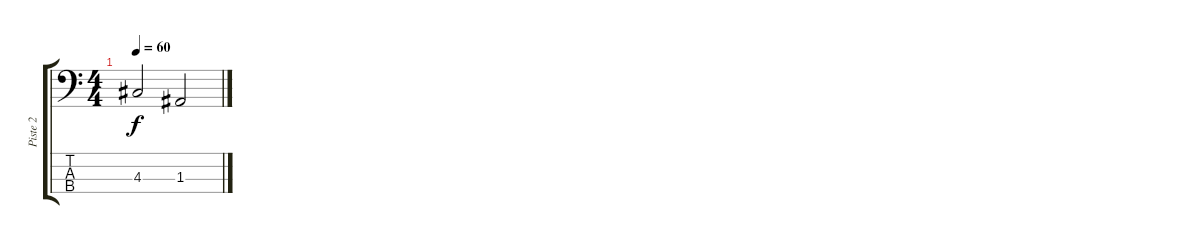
\track ("Piste 2" "Piste 2") {instrument electricbassfinger}
\staff {score tabs}
\tuning (G2 D2 A1 E1) {hide}
\ts (4 4)
\tempo 60
\clef f4
\ks c
4.3.2{dy f} 1.3.2
